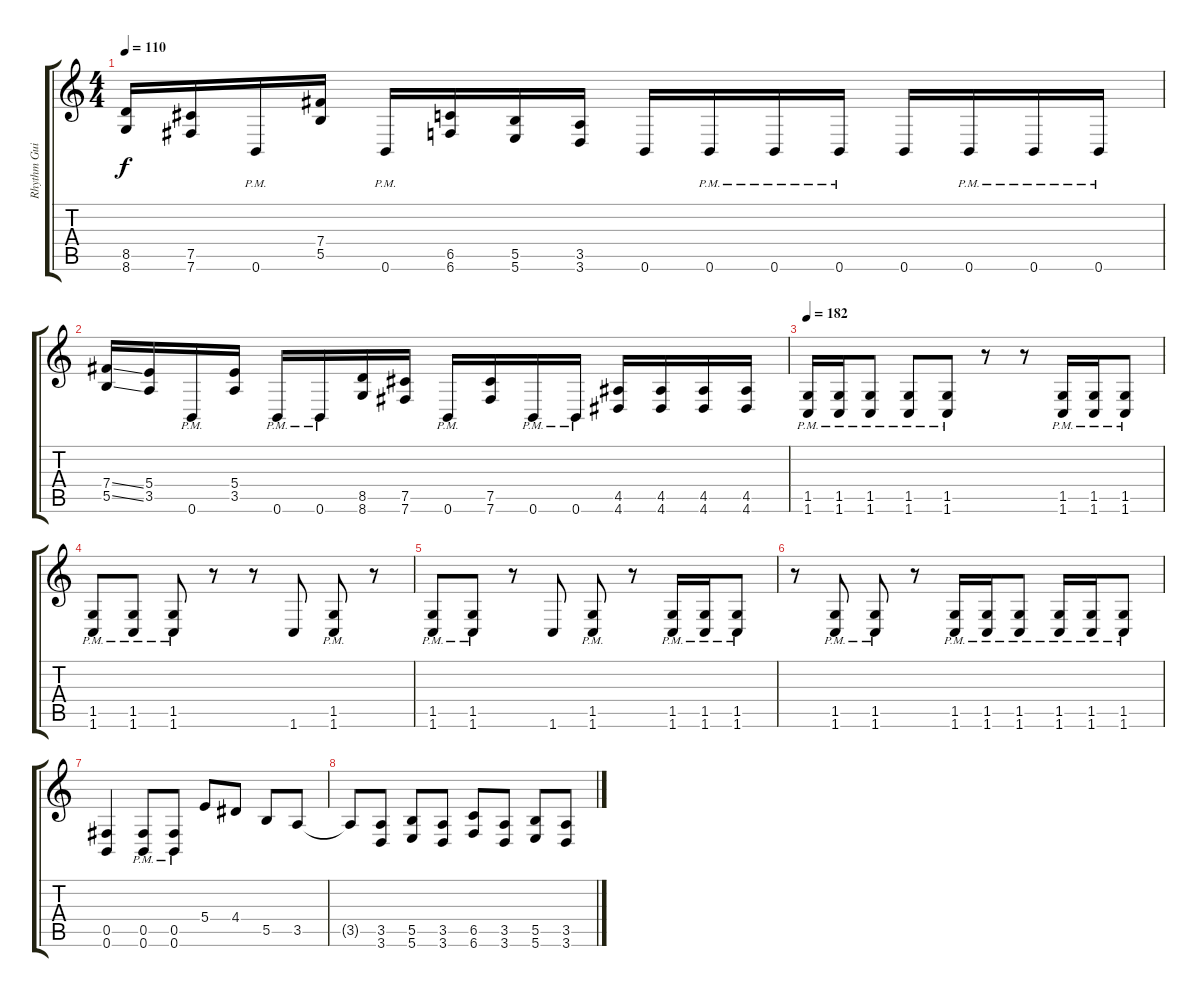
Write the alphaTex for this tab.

\track ("Rhythm Guitar 1" "Rhythm Gui") {instrument distortionguitar}
\staff {score tabs}
\tuning (Db4 Ab3 E3 B2 Gb2 B1) {hide}
\ts (4 4)
\tempo 110
\clef g2
\ks c
(8.5 8.6).16{dy f} (7.5 7.6).16 0.6{pm}.16 (7.4 5.5).16 0.6{pm}.16 (6.5 6.6).16 (5.5 5.6).16 (3.5 3.6).16 0.6.16 0.6{pm}.16 0.6{pm}.16 0.6{pm}.16 0.6.16 0.6{pm}.16 0.6{pm}.16 0.6{pm}.16 |
(7.4{ss} 5.5{ss}).16 (5.4 3.5).16 0.6{pm}.16 (5.4 3.5).16 0.6{pm}.16 0.6{pm}.16 (8.5 8.6).16 (7.5 7.6).16 0.6{pm}.16 (7.5 7.6).16 0.6{pm}.16 0.6{pm}.16 (4.5 4.6).16 (4.5 4.6).16 (4.5 4.6).16 (4.5 4.6).16 |
\tempo 182
(1.5{pm} 1.6{pm}).16 (1.5{pm} 1.6{pm}).16 (1.5{pm} 1.6{pm}).8 (1.5{pm} 1.6{pm}).8 (1.5{pm} 1.6{pm}).8 r.8 r.8 (1.5{pm} 1.6{pm}).16 (1.5{pm} 1.6{pm}).16 (1.5{pm} 1.6{pm}).8 |
(1.5{pm} 1.6{pm}).8 (1.5{pm} 1.6{pm}).8 (1.5{pm} 1.6{pm}).8 r.8 r.8 1.6.8 (1.5{pm} 1.6{pm}).8 r.8 |
(1.5{pm} 1.6{pm}).8 (1.5{pm} 1.6{pm}).8 r.8 1.6.8 (1.5{pm} 1.6{pm}).8 r.8 (1.5{pm} 1.6{pm}).16 (1.5{pm} 1.6{pm}).16 (1.5{pm} 1.6{pm}).8 |
r.8 (1.5{pm} 1.6{pm}).8 (1.5{pm} 1.6{pm}).8 r.8 (1.5{pm} 1.6{pm}).16 (1.5{pm} 1.6{pm}).16 (1.5{pm} 1.6{pm}).8 (1.5{pm} 1.6{pm}).16 (1.5{pm} 1.6{pm}).16 (1.5{pm} 1.6{pm}).8 |
(0.5 0.6).4 (0.5{pm} 0.6{pm}).8 (0.5{pm} 0.6{pm}).8 5.4.8 4.4.8 5.5.8 3.5.8 |
3.5{t}.8 (3.5 3.6).8 (5.5 5.6).8 (3.5 3.6).8 (6.5 6.6).8 (3.5 3.6).8 (5.5 5.6).8 (3.5 3.6).8
